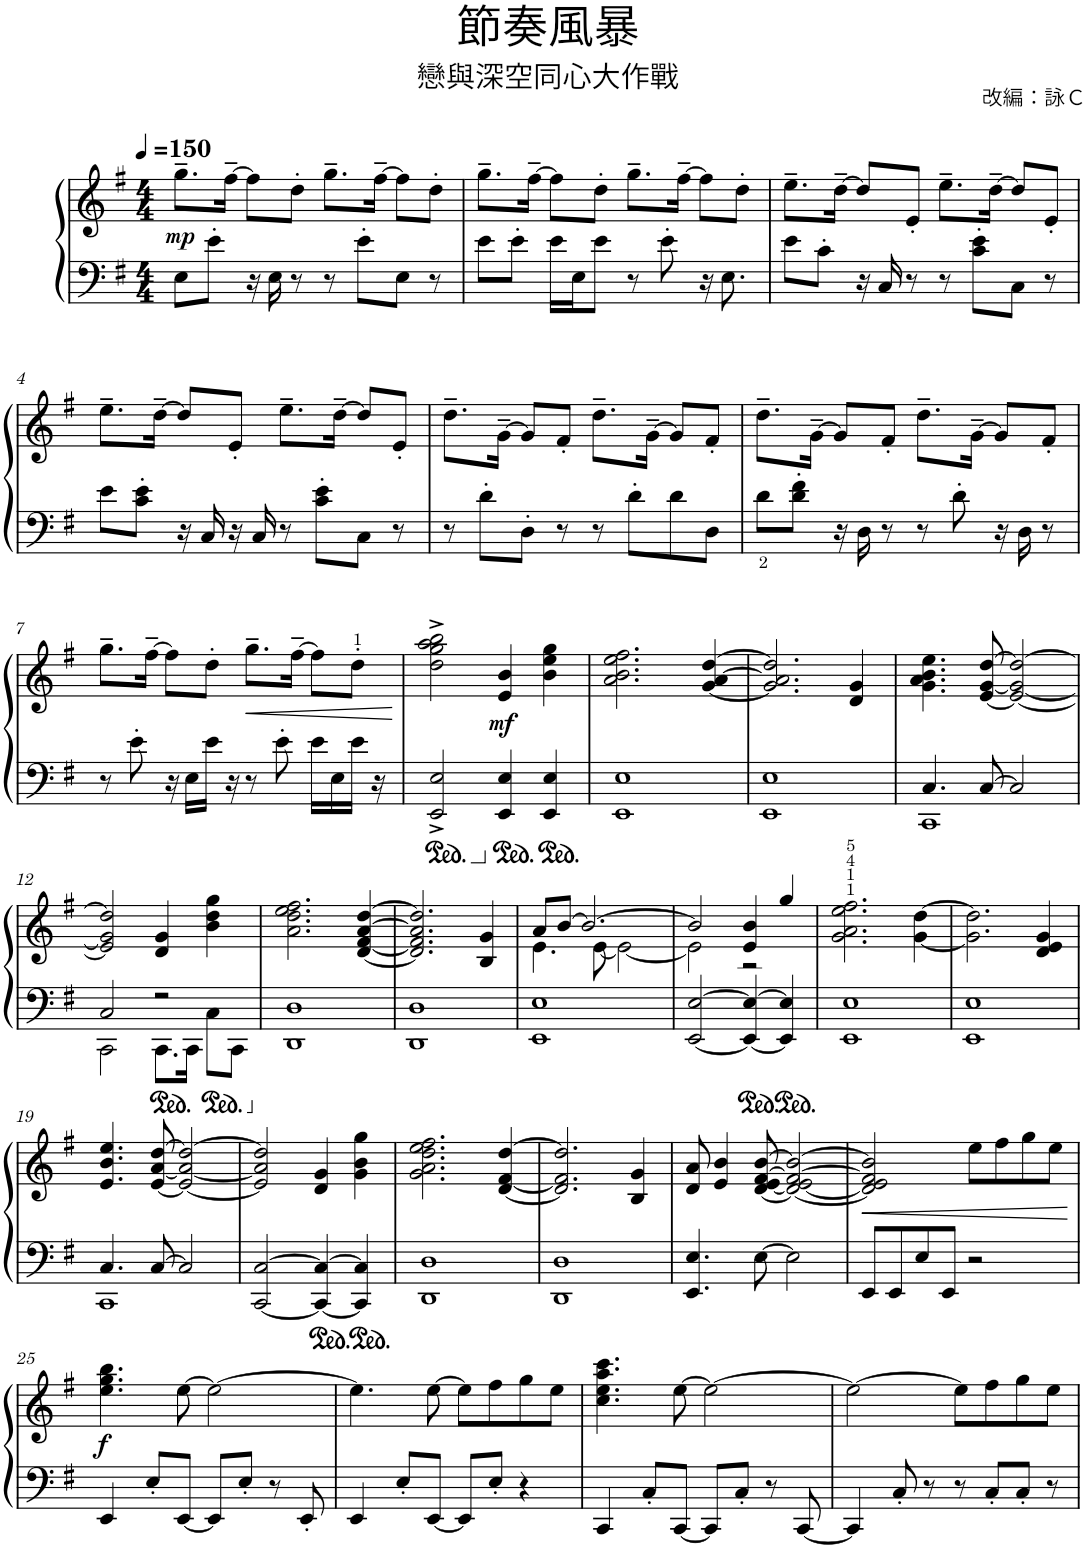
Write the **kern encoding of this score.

**kern	**kern	**dynam
*part1	*part1	*part1
*staff2	*staff1	*staff1/2
*I"鋼琴	*	*
*clefF4	*clefG2	*
*k[f#]	*k[f#]	*
*M4/4	*M4/4	*
*MM150	*MM150	*
=1	=1	=1
!	!	!LO:DY:b
8E\L	8.gg~\L	mp
8e'\J	.	.
.	[16ff#~\Jk	.
16r	8ff#\L]	.
16E\	.	.
8r	8dd'\J	.
8r	8.gg~\L	.
8e'\L	.	.
.	[16ff#~\Jk	.
8E\J	8ff#\L]	.
8r	8dd'\J	.
=2	=2	=2
8e\L	8.gg~\L	.
8e'\J	.	.
.	[16ff#~\Jk	.
16e\LL	8ff#\L]	.
16E\J	.	.
8e\J	8dd'\J	.
8r	8.gg~\L	.
8e'\	.	.
.	[16ff#~\Jk	.
16r	8ff#\L]	.
8.E\	.	.
.	8dd'\J	.
=3	=3	=3
8e\L	8.ee~\L	.
8c'\J	.	.
.	[16dd~\Jk	.
16r	8dd/L]	.
16C/	.	.
8r	8e'/J	.
8r	8.ee~\L	.
8c\' 8e\'L	.	.
.	[16dd~\Jk	.
8C\J	8dd/L]	.
8r	8e'/J	.
!!LO:LB:g=z
=4	=4	=4
8e\L	8.ee~\L	.
8c\' 8e\'J	.	.
.	[16dd~\Jk	.
16r	8dd/L]	.
16C/	.	.
16r	8e'/J	.
16C/	.	.
8r	8.ee~\L	.
8c\' 8e\'L	.	.
.	[16dd~\Jk	.
8C\J	8dd/L]	.
8r	8e'/J	.
=5	=5	=5
8r	8.dd~\L	.
8d'\L	.	.
.	[16g~\Jk	.
8D'\J	8g/L]	.
8r	8f#'/J	.
8r	8.dd~\L	.
8d'\L	.	.
.	[16g~\Jk	.
8d\	8g/L]	.
8D\J	8f#'/J	.
=6	=6	=6
8d\L	8.dd~\L	.
8d\' 8f#\'J	.	.
.	[16g~\Jk	.
16r	8g/L]	.
16D\	.	.
8r	8f#'/J	.
8r	8.dd~\L	.
8d'\	.	.
.	[16g~\Jk	.
16r	8g/L]	.
16D\	.	.
8r	8f#'/J	.
!!LO:LB:g=z
=7	=7	=7
8r	8.gg~\L	.
8e'\	.	.
.	[16ff#~\Jk	.
16r	8ff#\L]	.
16E\LL	.	.
16e\JJ	8dd'\J	.
16r	.	.
!	!	!LO:HP:b
8r	8.gg~\L	<
8e'\	.	.
.	[16ff#~\Jk	.
16e\LL	8ff#\L]	.
16E\	.	.
16e\JJ	8dd'\J	.
16r	.	.
.	.	[
=8	=8	=8
2EE/^ 2E/^	2dd\^ 2gg\^ 2aa\^ 2bb\^	.
!	!	!LO:DY:b
4EE/ 4E/	4e/ 4b/	mf
4EE/ 4E/	4b\ 4ee\ 4gg\	.
=9	=9	=9
1EE 1E	2.a\ 2.b\ 2.ee\ 2.ff#\	.
.	[4g/ [4a/ [4dd/	.
=10	=10	=10
1EE 1E	2.g/] 2.a/] 2.dd/]	.
.	4d/ 4g/	.
=11	=11	=11
*^	*	*
4.C/	1CC	4.g\ 4.a\ 4.b\ 4.ee\	.
[8C/	.	[8e/ [8g/ [8dd/	.
2C/]	.	2e/_ 2g/_ 2dd/_	.
!!LO:LB:g=z
=12	=12	=12	=12
2C/	2CC\	2e/] 2g/] 2dd/]	.
2r	8.CC\L	4d/ 4g/	.
.	16CC\Jk	.	.
.	8C\L	4b\ 4dd\ 4gg\	.
.	8CC\J	.	.
*v	*v	*	*
=13	=13	=13
1DD 1D	2.a\ 2.dd\ 2.ee\ 2.ff#\	.
.	[4d/ [4f#/ [4a/ [4dd/	.
=14	=14	=14
1DD 1D	2.d/] 2.f#/] 2.a/] 2.dd/]	.
.	4B/ 4g/	.
=15	=15	=15
*	*^	*
1EE 1E	8a/L	4.e\	.
.	[8b/J	.	.
.	2.b/_	.	.
.	.	[8e\	.
.	.	2e\_	.
=16	=16	=16	=16
[2EE/ [2E/	2b/]	2e\]	.
4EE/_ 4E/_	4e/ 4b/	2r	.
4EE/] 4E/]	4gg/	.	.
*	*v	*v	*
=17	=17	=17
1EE 1E	2.g\ 2.a\ 2.ee\ 2.ff#\	.
.	[4g\ [4dd\	.
=18	=18	=18
1EE 1E	2.g\] 2.dd\]	.
.	4d/ 4e/ 4g/	.
!!LO:LB:g=z
=19	=19	=19
*^	*	*
4.C/	1CC	4.e/ 4.b/ 4.ee/	.
[8C/	.	[8e/ [8a/ [8dd/	.
2C/]	.	2e/_ 2a/_ 2dd/_	.
*v	*v	*	*
=20	=20	=20
[2CC/ [2C/	2e/] 2a/] 2dd/]	.
4CC/_ 4C/_	4d/ 4g/	.
4CC/] 4C/]	4g\ 4b\ 4gg\	.
=21	=21	=21
1DD 1D	2.g\ 2.a\ 2.dd\ 2.ee\ 2.ff#\	.
.	[4d/ [4f#/ [4dd/	.
=22	=22	=22
1DD 1D	2.d/] 2.f#/] 2.dd/]	.
.	4B/ 4g/	.
=23	=23	=23
4.EE/ 4.E/	8d/ 8a/	.
.	4e/ 4b/	.
[8E\	[8d/ [8e/ [8f#/ [8b/	.
2E\]	2d/_ 2e/_ 2f#/_ 2b/_	.
=24	=24	=24
!	!	!LO:HP:b
8EE/L	2d/] 2e/] 2f#/] 2b/]	<
8EE/	.	.
8E/	.	.
8EE/J	.	.
2r	8ee\L	.
.	8ff#\	.
.	8gg\	.
.	8ee\J	.
.	.	[
!!LO:LB:g=z
=25	=25	=25
!	!	!LO:DY:b
4EE/	4.ee\ 4.gg\ 4.bb\	f
8E'/L	.	.
[8EE/J	[8ee\	.
8EE/L]	2ee\_	.
8E'/J	.	.
8r	.	.
8EE'/	.	.
=26	=26	=26
4EE/	4.ee\]	.
8E'/L	.	.
[8EE/J	[8ee\	.
8EE/L]	8ee\L]	.
8E'/J	8ff#\	.
4r	8gg\	.
.	8ee\J	.
=27	=27	=27
4CC/	4.cc\ 4.ee\ 4.aa\ 4.ccc\	.
8C'/L	.	.
[8CC/J	[8ee\	.
8CC/L]	2ee\_	.
8C'/J	.	.
8r	.	.
[8CC/	.	.
=28	=28	=28
4CC/]	2ee\_	.
8C'/	.	.
8r	.	.
8r	8ee\L]	.
8C'/L	8ff#\	.
8C'/J	8gg\	.
8r	8ee\J	.
=	=	=
*-	*-	*-
